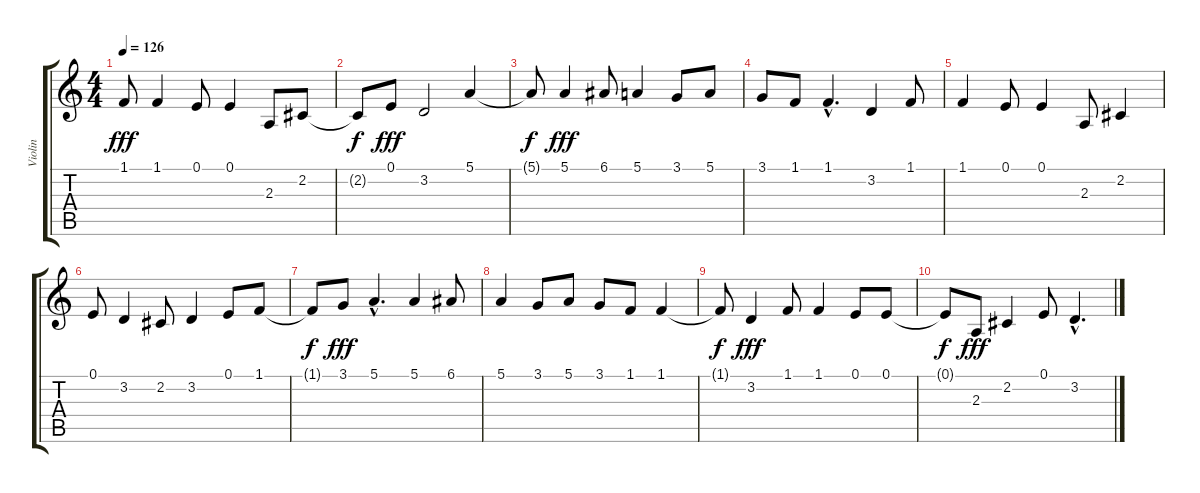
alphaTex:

\track ("Violin" "Violin") {instrument violin}
\staff {score tabs}
\tuning (E4 B3 G3 D3 A2 E2) {hide}
\ts (4 4)
\tempo 126
\clef g2
\ks c
1.1.8{dy fff} 1.1.4 0.1.8 0.1.4 2.3.8 2.2.8 |
2.2{t}.8{dy f} 0.1.8{dy fff} 3.2.2 5.1.4 |
5.1{t}.8{dy f} 5.1.4{dy fff} 6.1.8 5.1.4 3.1.8 5.1.8 |
3.1.8 1.1.8 1.1{hac}.4{d} 3.2.4 1.1.8 |
1.1.4 0.1.8 0.1.4 2.3.8 2.2.4 |
0.1.8 3.2.4 2.2.8 3.2.4 0.1.8 1.1.8 |
1.1{t}.8{dy f} 3.1.8{dy fff} 5.1{hac}.4{d} 5.1.4 6.1.8 |
5.1.4 3.1.8 5.1.8 3.1.8 1.1.8 1.1.4 |
1.1{t}.8{dy f} 3.2.4{dy fff} 1.1.8 1.1.4 0.1.8 0.1.8 |
0.1{t}.8{dy f} 2.3.8{dy fff} 2.2.4 0.1.8 3.2{hac}.4{d}
